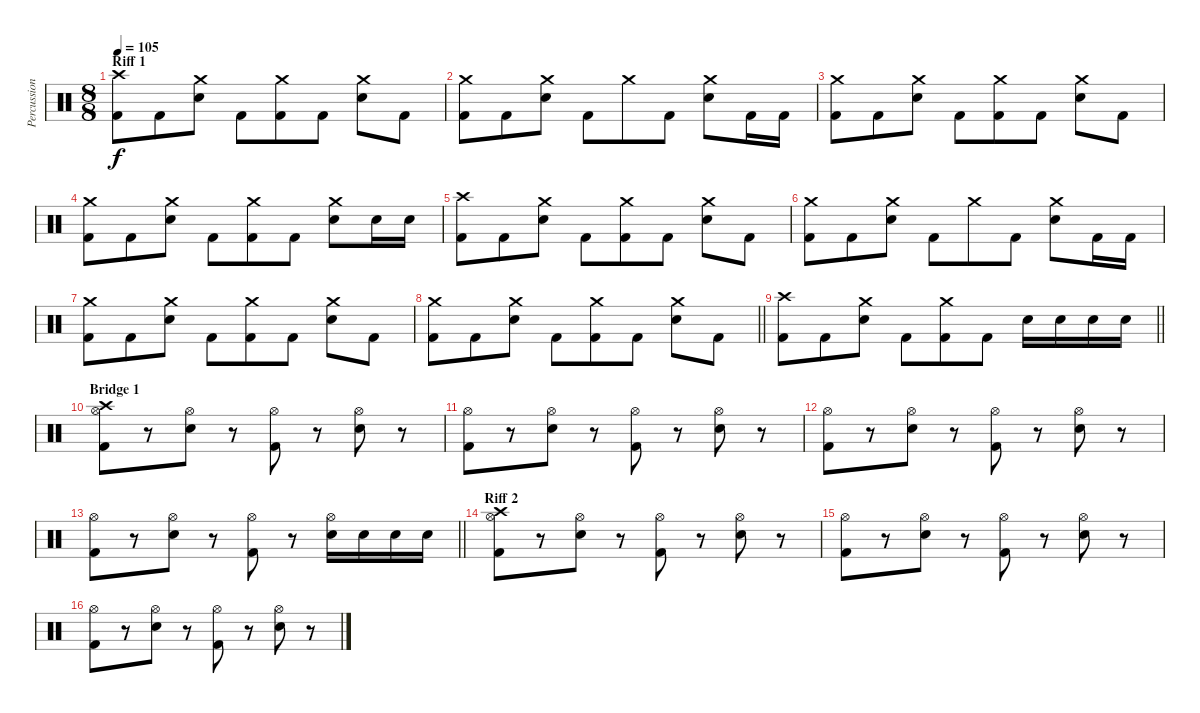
\track ("Percussion" "Percussion") {instrument percussion}
\staff {score}
\articulation defaults
\ts (8 8)
\section ("" "Riff 1")
\tempo 105
\clef neutral
\ks c
("Crash high (hit)" "Kick (hit) 2").8{dy f} "Kick (hit) 2".8 ("Crash medium (hit)" "Snare (hit) 2").8 "Kick (hit) 2".8 ("Crash medium (hit)" "Kick (hit) 2").8 "Kick (hit) 2".8 ("Crash medium (hit)" "Snare (hit) 2").8 "Kick (hit) 2".8 |
("Crash medium (hit)" "Kick (hit) 2").8 "Kick (hit) 2".8 ("Crash medium (hit)" "Snare (hit) 2").8 "Kick (hit) 2".8 "Crash medium (hit)".8 "Kick (hit) 2".8 ("Crash medium (hit)" "Snare (hit) 2").8 "Kick (hit) 2".16 "Kick (hit) 2".16 |
("Crash medium (hit)" "Kick (hit) 2").8 "Kick (hit) 2".8 ("Crash medium (hit)" "Snare (hit) 2").8 "Kick (hit) 2".8 ("Crash medium (hit)" "Kick (hit) 2").8 "Kick (hit) 2".8 ("Crash medium (hit)" "Snare (hit) 2").8 "Kick (hit) 2".8 |
("Crash medium (hit)" "Kick (hit) 2").8 "Kick (hit) 2".8 ("Crash medium (hit)" "Snare (hit) 2").8 "Kick (hit) 2".8 ("Crash medium (hit)" "Kick (hit) 2").8 "Kick (hit) 2".8 ("Crash medium (hit)" "Snare (hit) 2").8 "Snare (hit) 2".16 "Snare (hit) 2".16 |
("Crash high (hit)" "Kick (hit) 2").8 "Kick (hit) 2".8 ("Crash medium (hit)" "Snare (hit) 2").8 "Kick (hit) 2".8 ("Crash medium (hit)" "Kick (hit) 2").8 "Kick (hit) 2".8 ("Crash medium (hit)" "Snare (hit) 2").8 "Kick (hit) 2".8 |
("Crash medium (hit)" "Kick (hit) 2").8 "Kick (hit) 2".8 ("Crash medium (hit)" "Snare (hit) 2").8 "Kick (hit) 2".8 "Crash medium (hit)".8 "Kick (hit) 2".8 ("Crash medium (hit)" "Snare (hit) 2").8 "Kick (hit) 2".16 "Kick (hit) 2".16 |
("Crash medium (hit)" "Kick (hit) 2").8 "Kick (hit) 2".8 ("Crash medium (hit)" "Snare (hit) 2").8 "Kick (hit) 2".8 ("Crash medium (hit)" "Kick (hit) 2").8 "Kick (hit) 2".8 ("Crash medium (hit)" "Snare (hit) 2").8 "Kick (hit) 2".8 |
\barLineRight lightlight
("Crash medium (hit)" "Kick (hit) 2").8 "Kick (hit) 2".8 ("Crash medium (hit)" "Snare (hit) 2").8 "Kick (hit) 2".8 ("Crash medium (hit)" "Kick (hit) 2").8 "Kick (hit) 2".8 ("Crash medium (hit)" "Snare (hit) 2").8 "Kick (hit) 2".8 |
\section ("" "")
\barLineRight lightlight
("Crash high (hit)" "Kick (hit) 2").8 "Kick (hit) 2".8 ("Crash medium (hit)" "Snare (hit) 2").8 "Kick (hit) 2".8 ("Crash medium (hit)" "Kick (hit) 2").8 "Kick (hit) 2".8 "Snare (hit) 2".16 "Snare (hit) 2".16 "Snare (hit) 2".16 "Snare (hit) 2".16 |
\section ("" "Bridge 1")
("Crash high (hit)" "Hi-Hat (open)" "Kick (hit) 2").8 r.8 ("Hi-Hat (open)" "Snare (hit) 2").8 r.8 ("Hi-Hat (open)" "Kick (hit) 2").8 r.8 ("Hi-Hat (open)" "Snare (hit) 2").8 r.8 |
("Hi-Hat (open)" "Kick (hit) 2").8 r.8 ("Hi-Hat (open)" "Snare (hit) 2").8 r.8 ("Hi-Hat (open)" "Kick (hit) 2").8 r.8 ("Hi-Hat (open)" "Snare (hit) 2").8 r.8 |
("Hi-Hat (open)" "Kick (hit) 2").8 r.8 ("Hi-Hat (open)" "Snare (hit) 2").8 r.8 ("Hi-Hat (open)" "Kick (hit) 2").8 r.8 ("Hi-Hat (open)" "Snare (hit) 2").8 r.8 |
\barLineRight lightlight
("Hi-Hat (open)" "Kick (hit) 2").8 r.8 ("Hi-Hat (open)" "Snare (hit) 2").8 r.8 ("Hi-Hat (open)" "Kick (hit) 2").8 r.8 ("Hi-Hat (open)" "Snare (hit) 2").16 "Snare (hit) 2".16 "Snare (hit) 2".16 "Snare (hit) 2".16 |
\section ("" "Riff 2")
("Crash high (hit)" "Hi-Hat (open)" "Kick (hit) 2").8 r.8 ("Hi-Hat (open)" "Snare (hit) 2").8 r.8 ("Hi-Hat (open)" "Kick (hit) 2").8 r.8 ("Hi-Hat (open)" "Snare (hit) 2").8 r.8 |
("Hi-Hat (open)" "Kick (hit) 2").8 r.8 ("Hi-Hat (open)" "Snare (hit) 2").8 r.8 ("Hi-Hat (open)" "Kick (hit) 2").8 r.8 ("Hi-Hat (open)" "Snare (hit) 2").8 r.8 |
("Hi-Hat (open)" "Kick (hit) 2").8 r.8 ("Hi-Hat (open)" "Snare (hit) 2").8 r.8 ("Hi-Hat (open)" "Kick (hit) 2").8 r.8 ("Hi-Hat (open)" "Snare (hit) 2").8 r.8
